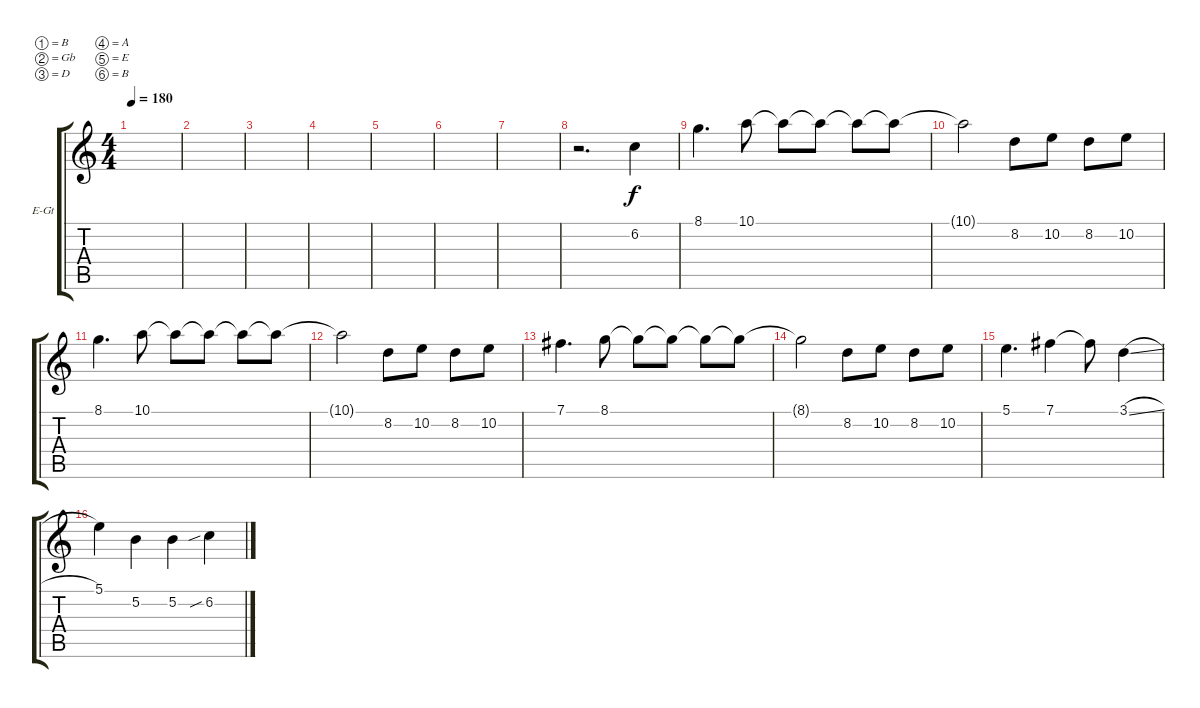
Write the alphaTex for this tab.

\bracketExtendMode groupsimilarinstruments
\firstSystemTrackNameOrientation horizontal
\otherSystemsTrackNameOrientation horizontal
\track ("Additional Electric Guitar" "E-Gt") {instrument distortionguitar}
\staff {score tabs}
\tuning (B3 Gb3 D3 A2 E2 B1)
\ts (4 4)
\tempo 180
\clef g2
\scale
0.333333
\ks c
|
\scale
0.333333 |
\scale
0.333333 |
\scale
0.333333 |
\scale
0.333333 |
\scale
0.333333 |
\scale
0.333333 |
\scale
0.333333 r.2{d} 6.2.4 |
\scale
0.333333 8.1.4{d} 10.1.8 10.1{t}.8 10.1{t}.8 10.1{t}.8 10.1{t}.8 |
\scale
0.333333 10.1{t}.2 8.2.8 10.2.8 8.2.8 10.2.8 |
\scale
0.333333 8.1.4{d} 10.1.8 10.1{t}.8 10.1{t}.8 10.1{t}.8 10.1{t}.8 |
\scale
0.333333 10.1{t}.2 8.2.8 10.2.8 8.2.8 10.2.8 |
\scale
0.333333 7.1.4{d} 8.1.8 8.1{t}.8 8.1{t}.8 8.1{t}.8 8.1{t}.8 |
\scale
0.333333 8.1{t}.2 8.2.8 10.2.8 8.2.8 10.2.8 |
\scale
0.333333 5.1.4{d} 7.1.4 7.1{t}.8 3.1{sl}.4 |
\scale
0.333333 5.1.4 5.2.4 5.2.4 6.2{sib}.4
